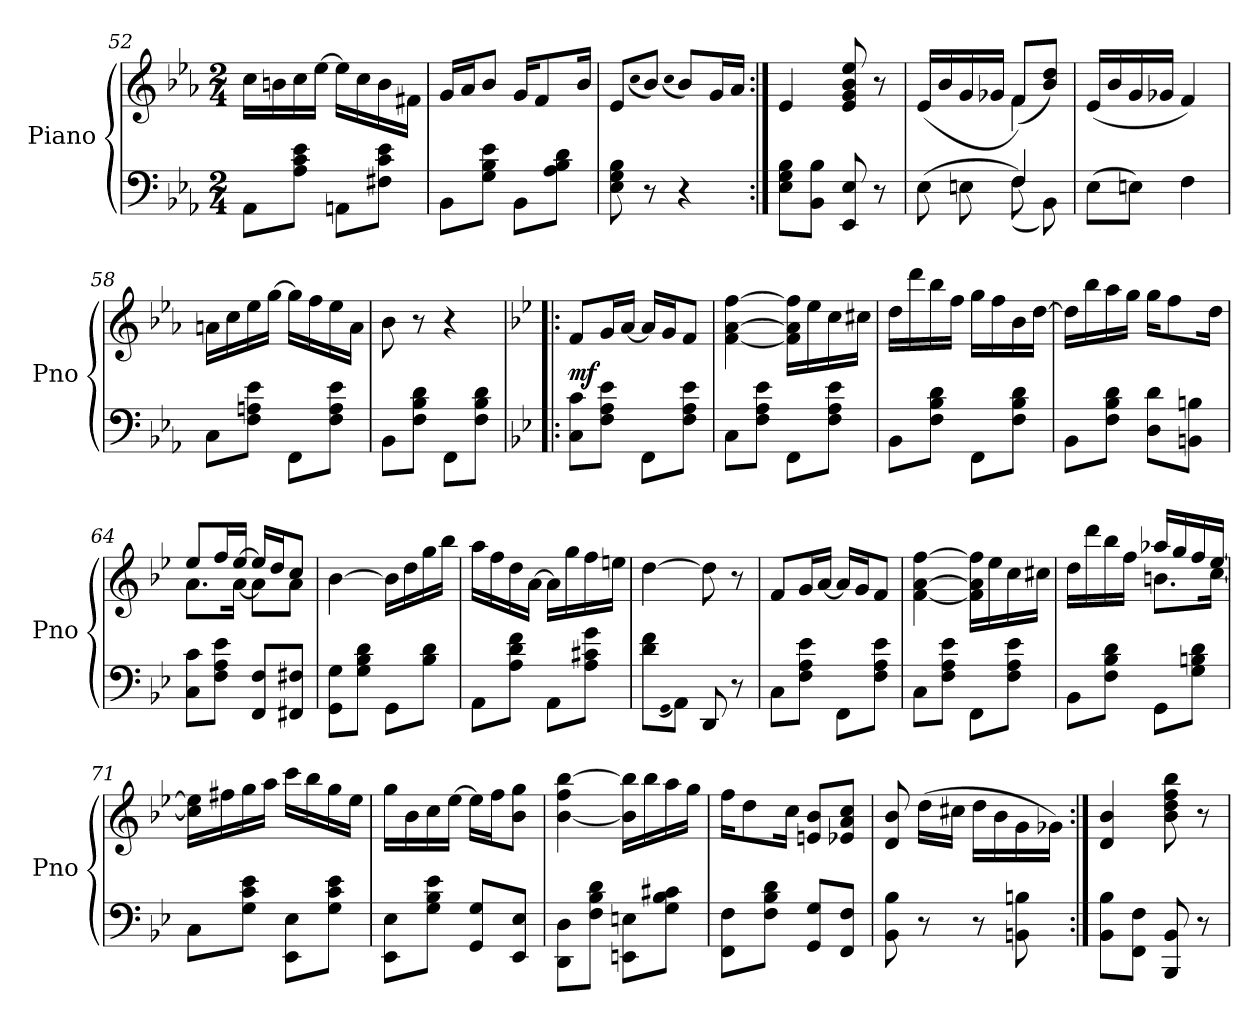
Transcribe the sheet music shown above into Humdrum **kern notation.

**kern	**kern	**dynam
*part1	*part1	*part1
*staff2	*staff1	*staff1/2
*I"Piano	*	*
*I'Pno	*	*
*clefF4	*clefG2	*
*k[b-e-a-]	*k[b-e-a-]	*
*M2/4	*M2/4	*
=52	=52	=52
8AA-\L	16cc\LL	.
.	16bn\	.
8A-\ 8c\ 8e-\J	16cc\	.
.	[16ee-\JJ	.
8AAn\L	16ee-\LL]	.
.	16cc\	.
8F#X\ 8c\ 8e-\J	16b\	.
.	16f#X\JJ	.
=53	=53	=53
8BB-\L	16g/LL	.
.	16a-/J	.
8G\ 8B-\ 8e-\J	8b-/J	.
8BB-\L	16g/KL	.
.	8f/	.
8A-\ 8B-\ 8d\J	.	.
.	16b-/Jk	.
=54	=54	=54
8E-\ 8G\ 8B-\	8e-/L	.
.	(qcc	.
8r	8b-/J)	.
.	(qcc	.
4r	8b-/L)	.
.	16g/L	.
.	16a-/JJ	.
=55:|!	=55:|!	=55:|!
8E-\ 8G\ 8B-\L	4e-/	.
8BB-\ 8B-\J	.	.
8EE-/ 8E-/	8e-/ 8g/ 8b-/ 8ee-/	.
8r	8r	.
=56	=56	=56
*^	*^	*
(8E-\	8ryy	(16e-/LL	4ryy	.
.	.	16b-/	.	.
8ryy	8En\	16g/	.	.
.	.	16g-X/JJ	.	.
4F/	(8F\)	8f/L)	(4f\	.
.	8BB-\)	8b-/ 8dd/J)	.	.
*v	*v	*	*	*
*	*v	*v	*
=57	=57	=57
(8E-\L	(16e-/LL	.
.	16b-/	.
8En\J)	16g/	.
.	16g-X/JJ	.
4F\	4f/)	.
=58	=58	=58
8C\L	16an\LL	.
.	16cc\	.
8F\ 8An\ 8e-\J	16ee-\	.
.	[16gg\JJ	.
8FF\L	16gg\LL]	.
.	16ff\	.
8F\ 8A\ 8e-\J	16ee-\	.
.	16a\JJ	.
=59	=59	=59
8BB-\L	8b-\	.
8F\ 8B-\ 8d\J	8r	.
8FF\L	4r	.
8F\ 8B-\ 8d\J	.	.
=60!|:	=60!|:	=60!|:
*k[b-e-]	*k[b-e-]	*
8C\ 8c\L	8f/L	mf
8F\ 8A\ 8e-\J	16g/L	.
.	[16a/JJ	.
8FF\L	16a/LL]	.
.	16g/J	.
8F\ 8A\ 8e-\J	8f/J	.
=61	=61	=61
8C\L	[4f\ [4a\ [4ff\	.
8F\ 8A\ 8e-\J	.	.
8FF\L	16f]\ 16a]\ 16ff]\LL	.
.	16ee-\	.
8F\ 8A\ 8e-\J	16cc\	.
.	16cc#X\JJ	.
=62	=62	=62
8BB-\L	16dd\LL	.
.	16ddd\	.
8F\ 8B-\ 8d\J	16bb-\	.
.	16ff\JJ	.
8FF\L	16gg\LL	.
.	16ff\	.
8F\ 8B-\ 8d\J	16b-\	.
.	[16dd\JJ	.
=63	=63	=63
8BB-\L	16dd\LL]	.
.	16bb-\	.
8F\ 8B-\ 8d\J	16aa\	.
.	16gg\JJ	.
8D\ 8d\L	16gg\KL	.
.	8ff\	.
8BBn\ 8Bn\J	.	.
.	16dd\Jk	.
=64	=64	=64
*	*^	*
8C\ 8c\L	8ee-/L	8.a\L	.
8F\ 8A\ 8e-\J	16ff/L	.	.
.	[16ee-/JJ	[16a\Jk	.
8FF/ 8F/L	16ee-/LL]	8a\L]	.
.	16dd/J	.	.
8FF#X/ 8F#X/J	8cc/J	8a\J	.
*	*v	*v	*
=65	=65	=65
8GG\ 8G\L	[4b-\	.
8G\ 8B-\ 8d\J	.	.
8GG\L	16b-\LL]	.
.	16dd\	.
8B-\ 8d\J	16gg\	.
.	16bb-\JJ	.
=66	=66	=66
8AA\L	16aa\LL	.
.	16ff\	.
8A\ 8d\ 8f\J	16dd\	.
.	[16a\JJ	.
8AA\L	16a\LL]	.
.	16gg\	.
8A\ 8c#X\ 8g\J	16ff\	.
.	16een\JJ	.
=67	=67	=67
8d\ 8f\L	[4dd\	.
(qGG	.	.
8AA\J)	.	.
8DD/	8dd\]	.
8r	8r	.
=68	=68	=68
8C\L	8f/L	.
8F\ 8A\ 8e-\J	16g/L	.
.	[16a/JJ	.
8FF\L	16a/LL]	.
.	16g/J	.
8F\ 8A\ 8e-\J	8f/J	.
=69	=69	=69
8C\L	[4f\ [4a\ [4ff\	.
8F\ 8A\ 8e-\J	.	.
8FF\L	16f]\ 16a]\ 16ff]\LL	.
.	16ee-\	.
8F\ 8A\ 8e-\J	16cc\	.
.	16cc#X\JJ	.
=70	=70	=70
*	*^	*
8BB-\L	16dd\LL	4ryy	.
.	16ddd\	.	.
8F\ 8B-\ 8d\J	16bb-\	.	.
.	16ff\JJ	.	.
8GG\L	16aa-X/LL	8.bn\L	.
.	16gg/	.	.
8G\ 8Bn\ 8d\J	16ff/	.	.
.	[16ee-/JJ	[16cc\Jk	.
*	*v	*v	*
=71	=71	=71
8C\L	16cc]\ 16ee-]\LL	.
.	16ff#X\	.
8G\ 8c\ 8e-\J	16gg\	.
.	16aa\JJ	.
8EE-\ 8E-\L	16ccc\LL	.
.	16bb-\	.
8G\ 8c\ 8e-\J	16gg\	.
.	16ee-\JJ	.
=72	=72	=72
8EE-\ 8E-\L	16gg\LL	.
.	16b-\	.
8G\ 8B-\ 8e-\J	16cc\	.
.	[16ee-\JJ	.
8GG/ 8G/L	16ee-\LL]	.
.	16ff\J	.
8EE-/ 8E-/J	8b-\ 8gg\J	.
=73	=73	=73
8DD\ 8D\L	[4b-\ 4ff\ [4bb-\	.
8F\ 8B-\ 8d\J	.	.
8EEn\ 8En\L	16b-]\ 16bb-]\LL	.
.	16bb-\	.
8G\ 8B-\ 8c#X\J	16aa\	.
.	16gg\JJ	.
=74	=74	=74
8FF\ 8F\L	16ff\KL	.
.	8dd\	.
8F\ 8B-\ 8d\J	.	.
.	16cc\Jk	.
8GG/ 8G/L	8en/ 8b-/L	.
8FF/ 8F/J	8e-X/ 8a/ 8cc/J	.
=75	=75	=75
8BB-\ 8B-\	8d/ 8b-/	.
8r	(16dd\LL	.
.	16cc#X\JJ	.
8r	16dd\LL	.
.	16b-\	.
8BBn\ 8Bn\	16g\	.
.	16g-X\JJ)	.
=76:|!	=76:|!	=76:|!
8BB-\ 8B-\L	4d/ 4b-/	.
8FF\ 8F\J	.	.
8BBB-/ 8BB-/	8b-\ 8dd\ 8ff\ 8bb-\	.
8r	8r	.
=	=	=
*-	*-	*-
